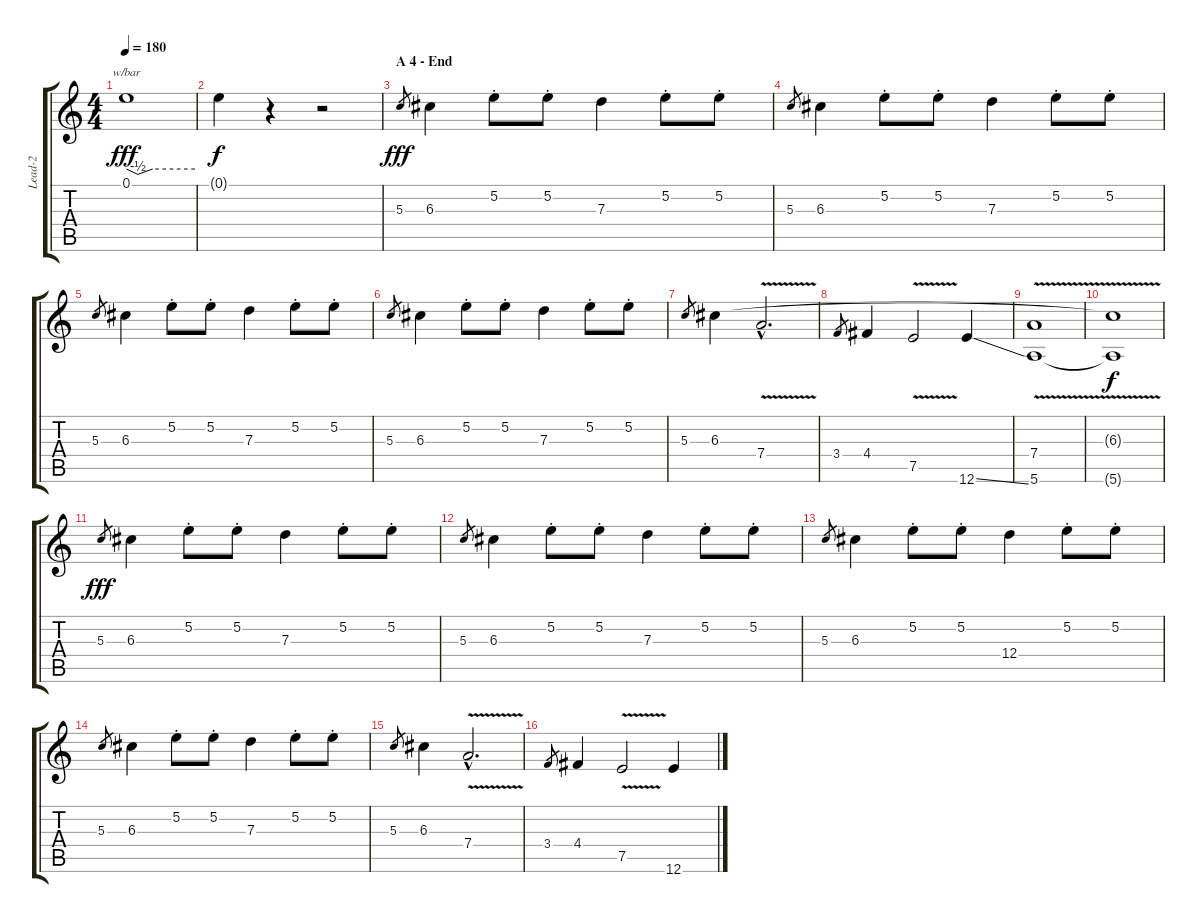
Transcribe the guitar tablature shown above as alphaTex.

\track ("Lead-2" "Lead-2") {instrument acousticguitarnylon}
\staff {score tabs}
\tuning (E4 B3 G3 D3 A2 E2) {hide}
\ts (4 4)
\tempo 180
\clef g2
\ks c
0.1.1{tbe (custom default 0 0 10 -2 23 0 60 0) dy fff} |
0.1{t}.4{dy f} r.4 r.2 |
\section ("" "A 4 - End")
5.3.8{gr dy fff} 6.3.4{instrument electricguitarjazz} 5.2{st}.8 5.2{st}.8 7.3.4 5.2{st}.8 5.2{st}.8 |
5.3.8{gr} 6.3.4 5.2{st}.8 5.2{st}.8 7.3.4 5.2{st}.8 5.2{st}.8 |
5.3.8{gr} 6.3.4 5.2{st}.8 5.2{st}.8 7.3.4 5.2{st}.8 5.2{st}.8 |
5.3.8{gr} 6.3.4 5.2{st}.8 5.2{st}.8 7.3.4 5.2{st}.8 5.2{st}.8 |
5.3.8{gr} 6.3.4 7.4{v hac}.2{d} |
3.4.8{gr} 4.4.4 7.5{v}.2 12.6{ss}.4 |
(7.4 5.6{v}).1 |
(6.3{t} 5.6{t}).1{dy f} |
5.3.8{gr dy fff} 6.3.4{volume 16 instrument electricguitarmuted} 5.2{st}.8 5.2{st}.8 7.3.4 5.2{st}.8 5.2{st}.8 |
5.3.8{gr} 6.3.4 5.2{st}.8 5.2{st}.8 7.3.4 5.2{st}.8 5.2{st}.8 |
5.3.8{gr} 6.3.4 5.2{st}.8 5.2{st}.8 12.4.4 5.2{st}.8 5.2{st}.8 |
5.3.8{gr} 6.3.4 5.2{st}.8 5.2{st}.8 7.3.4 5.2{st}.8 5.2{st}.8 |
5.3.8{gr} 6.3.4 7.4{v hac}.2{d} |
3.4.8{gr} 4.4.4 7.5{v}.2 12.6{ss}.4
